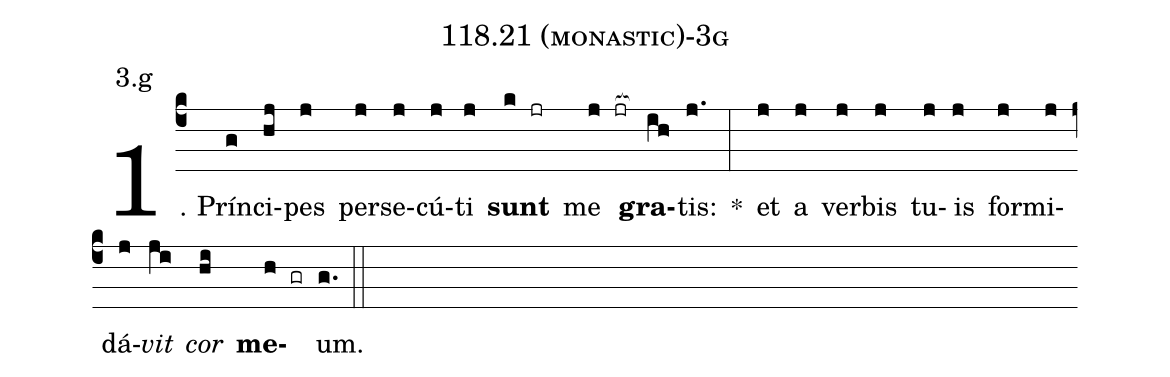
name: 118.21 (monastic)-3g;
annotation: 3.g;
%%
(c4)1. Prín(g)ci(hj)pes(j) per(j)se(j)cú(j)ti(j) <b>sunt</b>(k jr) me(j jr[ocb:1{]) <b>gra</b>(ih[ocb:0}])tis:(j.) *(:) et(j) a(j) ver(j)bis(j) tu(j)is(j) for(j)mi(j)dá(j)<i>vit</i>(ji) <i>cor</i>(hi) <b>me</b>(h gr)um.(g.) (::)
